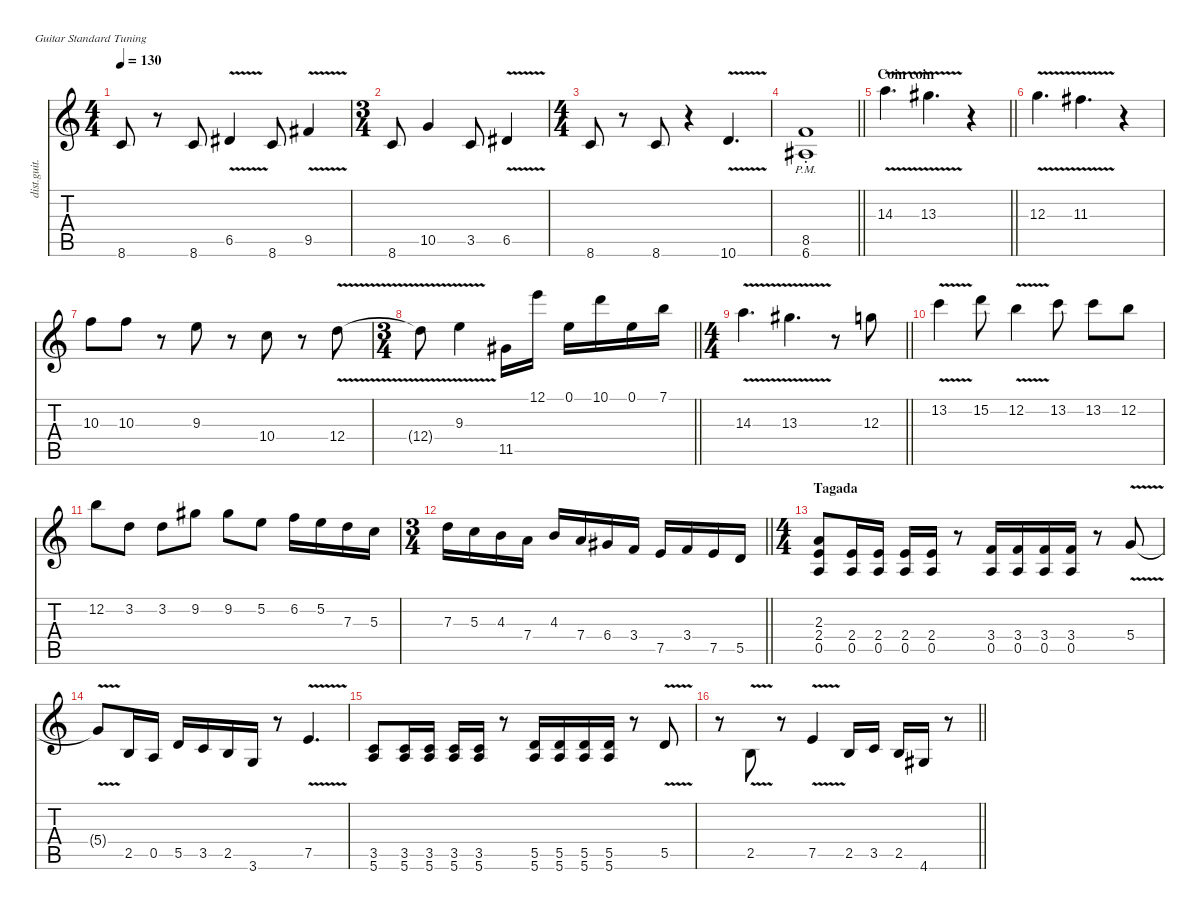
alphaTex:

\defaultSystemsLayout 4
\hideDynamics
\bracketExtendMode nobrackets
\otherSystemsTrackNameOrientation horizontal
\track ("Hichem" "dist.guit.") {instrument distortionguitar}
\staff {score tabs}
\tuning (E4 B3 G3 D3 A2 E2)
\ts (4 4)
\tempo 130
\clef g2
\ks c
8.6.8{dy f beam Up} r.8{beam Up} 8.6.8{beam Up} 6.5{v acc #}.4{beam Up} 8.6.8{beam Up} 9.5{v acc #}.4{beam Up} |
\ts (3 4)
\beaming (8 2 2 2 2)
8.6.8{beam Up} 10.5.4{beam Up} 3.5.8{beam Up} 6.5{v acc #}.4{beam Up} |
\ts (4 4)
\beaming (8 2 2 2 2)
8.6.8{beam Up} r.8{beam Up} 8.6.8{beam Up} r.4{beam Up} 10.6{v}.4{d beam Up} |
\barLineRight lightlight
(8.5{pm st} 6.6{pm acc #}).1{beam Up} |
\section ("" "Coin coin")
\barLineRight lightlight
14.3{v}.4{d beam Down} 13.3{v acc #}.4{d beam Down} r.4{beam Down} |
12.3{v}.4{d beam Down} 11.3{v acc #}.4{d beam Down} r.4{beam Down} |
10.3.8{beam Down} 10.3.8{dy mf beam Down} r.8{beam Down} 9.3.8{dy f beam Down} r.8{beam Down} 10.4.8{beam Down} r.8{beam Down} 12.4{v}.8{beam Down} |
\ts (3 4)
\beaming (8 2 2 2)
\barLineRight lightlight
12.4{v t}.8{beam Down} 9.3{v}.4{beam Down} 11.5{acc #}.16{beam Down} 12.1.16{beam Down} 0.1.16{beam Down} 10.1.16{beam Down} 0.1.16{beam Down} 7.1.16{beam Down} |
\ts (4 4)
\beaming (8 2 2 2 2)
\barLineRight lightlight
14.3{v}.4{d beam Down} 13.3{v acc #}.4{d beam Down} r.8{beam Down} 12.3.8{beam Down} |
13.2{v}.4{beam Down} 15.2.8{beam Down} 12.2{v}.4{beam Down} 13.2.8{beam Down} 13.2.8{beam Down} 12.2.8{beam Down} |
12.2.8{beam Down} 3.2.8{beam Down} 3.2.8{beam Down} 9.2{acc #}.8{beam Down} 9.2{acc #}.8{beam Down} 5.2.8{beam Down} 6.2.16{beam Down} 5.2.16{beam Down} 7.3.16{beam Down} 5.3.16{beam Down} |
\ts (3 4)
\beaming (8 2 2 2)
\barLineRight lightlight
7.3.16{beam Down} 5.3.16{beam Down} 4.3.16{beam Down} 7.4.16{beam Down} 4.3.16{beam Up} 7.4.16{beam Up} 6.4{acc #}.16{beam Up} 3.4.16{beam Up} 7.5.16{beam Up} 3.4.16{beam Up} 7.5.16{beam Up} 5.5.16{beam Up} |
\ts (4 4)
\beaming (8 2 2 2 2)
\section ("" "Tagada")
(2.3 2.4 0.5).8{beam Up} (2.4 0.5).16{beam Up} (2.4 0.5).16{beam Up} (2.4 0.5).16{beam Up} (2.4 0.5).16{beam Up} r.8{beam Up} (3.4 0.5).16{beam Up} (3.4 0.5).16{beam Up} (3.4 0.5).16{beam Up} (3.4 0.5).16{beam Up} r.8{beam Up} 5.4{v}.8{beam Up} |
5.4{v t}.8{beam Up} 2.5.16{beam Up} 0.5.16{beam Up} 5.5.16{beam Up} 3.5.16{beam Up} 2.5.16{beam Up} 3.6.16{beam Up} r.8{beam Up} 7.5{v}.4{d beam Up} |
(3.5 5.6).8{beam Up} (3.5 5.6).16{beam Up} (3.5 5.6).16{beam Up} (3.5 5.6).16{beam Up} (3.5 5.6).16{beam Up} r.8{beam Up} (5.5 5.6).16{beam Up} (5.5 5.6).16{beam Up} (5.5 5.6).16{beam Up} (5.5 5.6).16{beam Up} r.8{beam Up} 5.5{v}.8{beam Up} |
\barLineRight lightlight
r.8{beam Down} 2.5{v}.8{beam Up} r.8{beam Up} 7.5{v}.4{beam Up} 2.5.16{beam Up} 3.5.16{beam Up} 2.5.16{beam Up} 4.6{acc #}.16{beam Up} r.8{beam Up}
